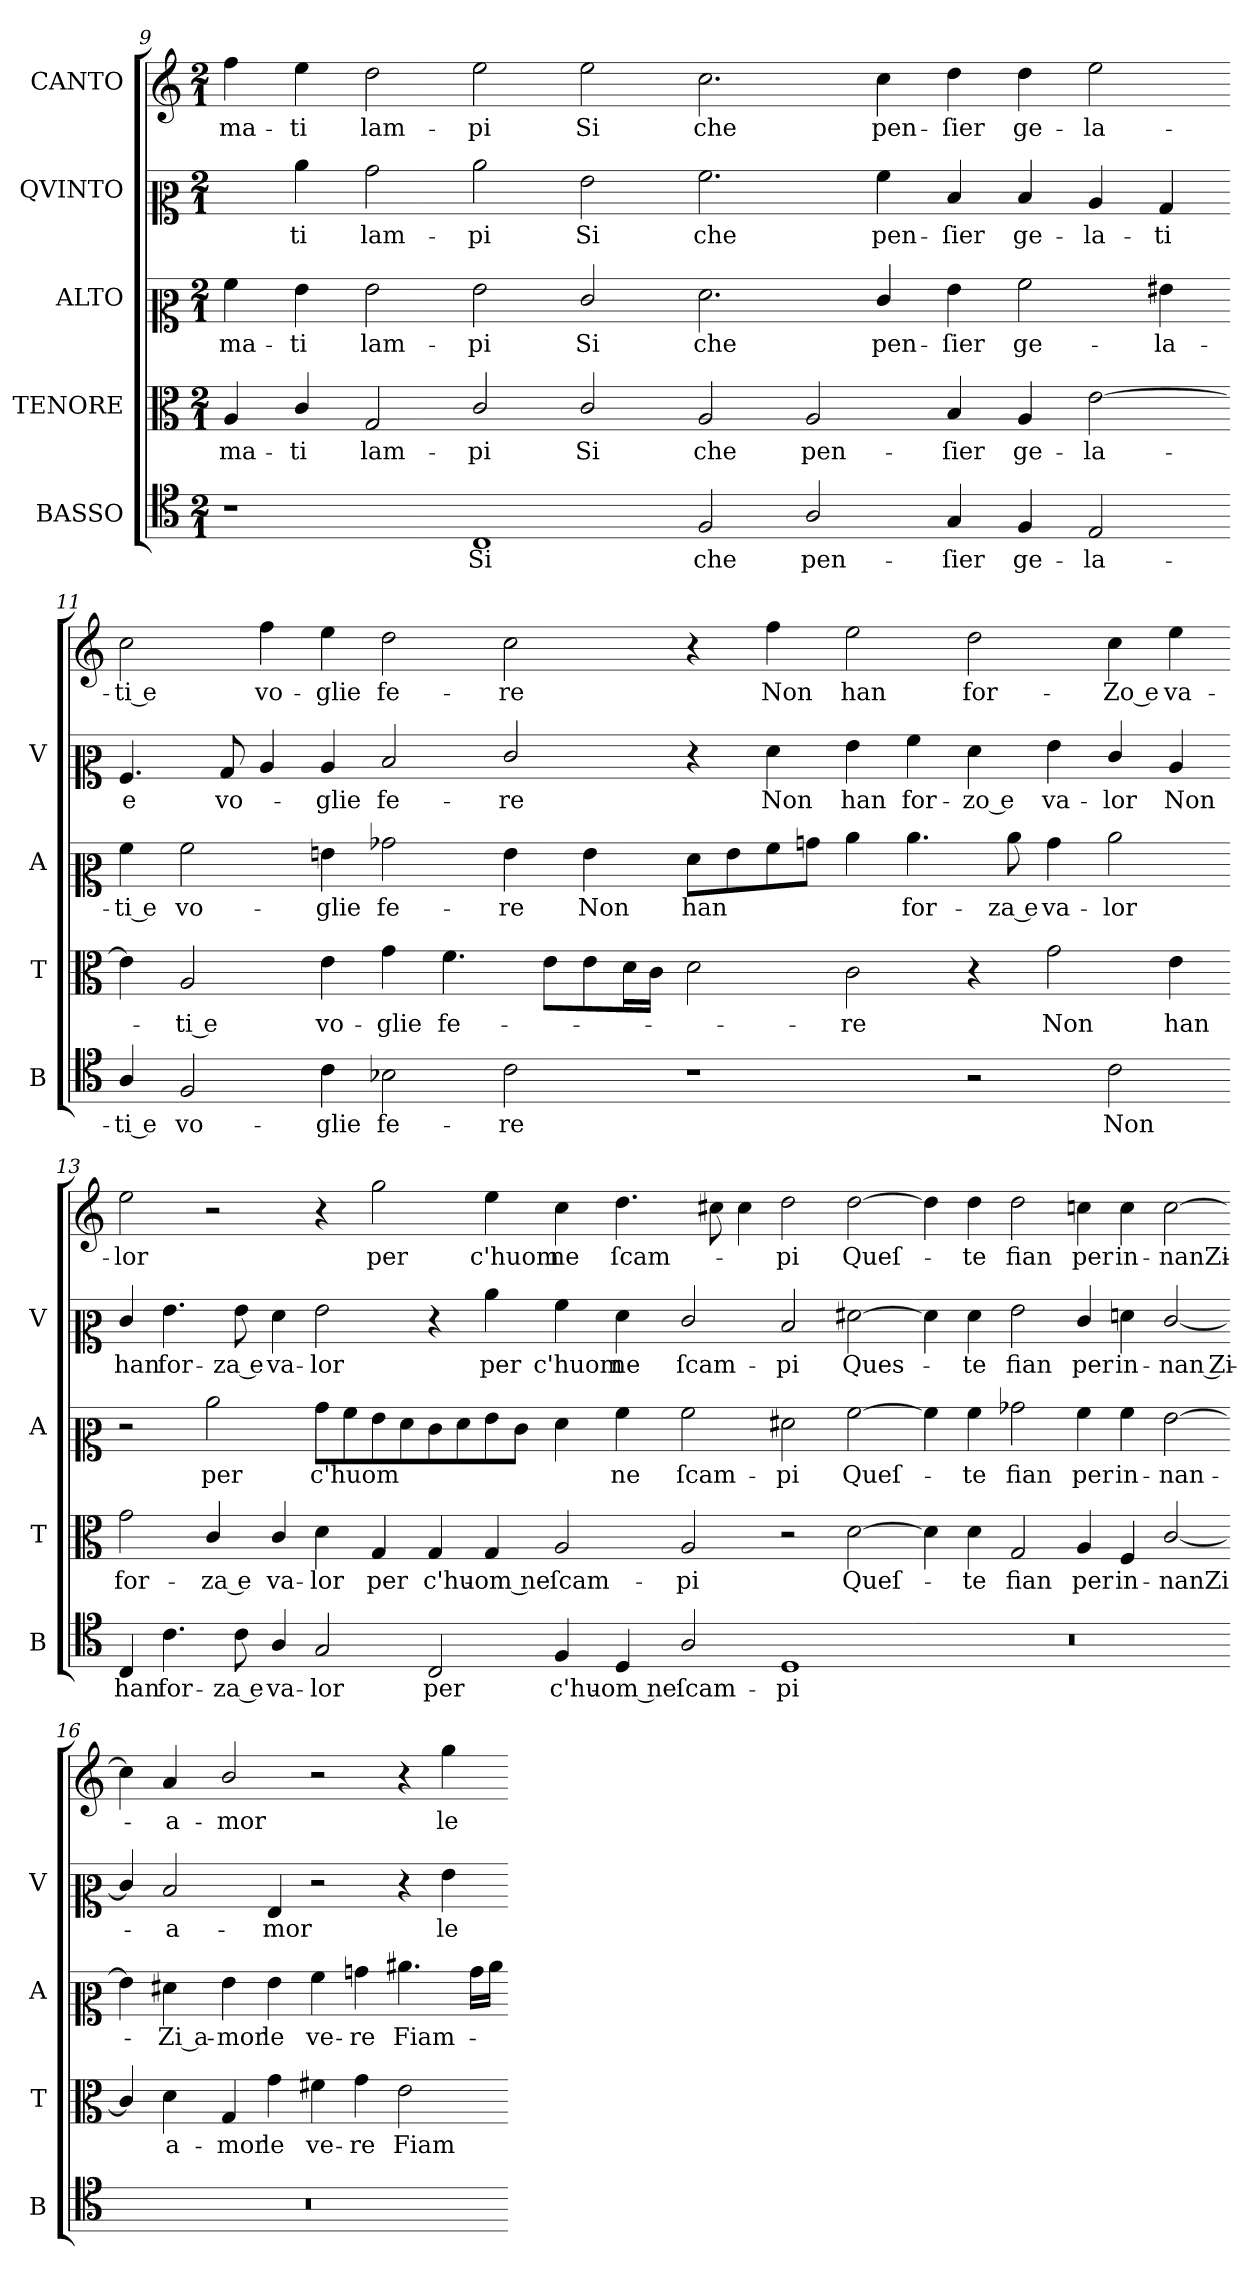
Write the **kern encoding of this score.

**kern	**text	**kern	**text	**kern	**text	**kern	**text	**kern	**text
*part5	*part5	*part4	*part4	*part3	*part3	*part2	*part2	*part1	*part1
*staff5	*staff5	*staff4	*staff4	*staff3	*staff3	*staff2	*staff2	*staff1	*staff1
*I"BASSO	*	*I"TENORE	*	*I"ALTO	*	*I"QVINTO	*	*I"CANTO	*
*I'B	*	*I'T	*	*I'A	*	*I'V	*	*	*
*clefC4	*	*clefC3	*	*clefC2	*	*clefC2	*	*clefG2	*
*k[]	*	*k[]	*	*k[]	*	*k[]	*	*k[]	*
*C:	*	*C:	*	*C:	*	*C:	*	*C:	*
*M2/1	*	*M2/1	*	*M2/1	*	*M2/1	*	*M2/1	*
=9	=9	=9	=9	=9	=9	=9	=9	=9	=9
1r	.	4A/	-ma-	4a\	-ma-	4ryy	.	4ff\	-ma-
.	.	4c/	-ti	4g\	-ti	4cc\	-ti	4ee\	-ti
.	.	2G/	lam-	2g\	lam-	2b\	lam-	2dd\	lam-
1C	Si	2c/	-pi	2g\	-pi	2cc\	-pi	2ee\	-pi
.	.	2c/	Si	2e/	Si	2g\	Si	2ee\	Si
=10-	=10-	=10-	=10-	=10-	=10-	=10-	=10-	=10-	=10-
2F/	che	2A/	che	2.f\	che	2.a\	che	2.cc\	che
2A/	pen-	2A/	pen-	.	.	.	.	.	.
.	.	.	.	4e/	pen-	4a\	pen-	4cc\	pen-
4G/	-ſier	4B/	-ſier	4g\	-ſier	4d/	-ſier	4dd\	-ſier
4F/	ge-	4A/	ge-	2a\	ge-	4d/	ge-	4dd\	ge-
2E/	-la-	[2e\	-la-	.	.	4c/	-la-	2ee\	-la-
.	.	.	.	4g#X\	-la-	4B/	-ti	.	.
=11-	=11-	=11-	=11-	=11-	=11-	=11-	=11-	=11-	=11-
4A/	-ti e	4e\]	.	4a\	-ti e	4.A/	e	2cc\	-ti e
2F/	vo-	2A/	-ti e	2a\	vo-	.	.	.	.
.	.	.	.	.	.	8B/	vo-	.	.
.	.	.	.	.	.	4c/	.	4ff\	vo-
4c\	-glie	4e\	vo-	4gn\	-glie	4c/	glie	4ee\	-glie
2B-X\	fe-	4g\	-glie	2b-X\	fe-	2d/	fe-	2dd\	fe-
.	.	4.f\	fe-	.	.	.	.	.	.
2c\	-re	.	.	4g\	-re	2e/	-re	2cc\	-re
.	.	8e\L	.	.	.	.	.	.	.
.	.	8e\	.	4g\	Non	.	.	.	.
.	.	16d\L	.	.	.	.	.	.	.
.	.	16c\JJ	.	.	.	.	.	.	.
=12-	=12-	=12-	=12-	=12-	=12-	=12-	=12-	=12-	=12-
1r	.	2d\	.	8f\L	han	4r	.	4r	.
.	.	.	.	8g\	.	.	.	.	.
.	.	.	.	8a\	.	4f\	Non	4ff\	Non
.	.	.	.	8bn\J	.	.	.	.	.
.	.	2c\	-re	4cc\	.	4g\	han	2ee\	han
.	.	.	.	4.cc\	for-	4a\	for-	.	.
2r	.	4r	.	.	.	4f\	-zo e	2dd\	for-
.	.	.	.	8cc\	-za e	.	.	.	.
.	.	2g\	Non	4b\	va-	4g\	va-	.	.
2c\	Non	.	.	2cc\	-lor	4e/	-lor	4cc\	-Zo e
!	!	!	!	!	!	!	!LO:LY:i	!	!
.	.	4e\	han	.	.	4c/	Non	4ee\	va-
=13-	=13-	=13-	=13-	=13-	=13-	=13-	=13-	=13-	=13-
!	!	!	!	!	!	!	!LO:LY:i	!	!
4C/	han	2g\	for-	2r	.	4e/	han	2ee\	-lor
!	!	!	!	!	!	!	!LO:LY:i	!	!
4.c\	for-	.	.	.	.	4.g\	for-	.	.
.	.	4c/	-za e	2cc\	per	.	.	2r	.
!	!	!	!	!	!	!	!LO:LY:i	!	!
8c\	-za e	.	.	.	.	8g\	-za e	.	.
!	!	!	!	!	!	!	!LO:LY:i	!	!
4A/	va-	4c/	va-	.	.	4f\	va-	.	.
!	!	!	!	!	!	!	!LO:LY:i	!	!
2G/	-lor	4d\	-lor	8b\L	c'huom	2g\	-lor	4r	.
.	.	.	.	8a\	.	.	.	.	.
.	.	4G/	per	8g\	.	.	.	2gg\	per
.	.	.	.	8f\	.	.	.	.	.
2C/	per	4G/	c'hu-	8e\	.	4r	.	.	.
.	.	.	.	8f\	.	.	.	.	.
.	.	4G/	-om ne	8g\	.	4cc\	per	4ee\	c'huom
.	.	.	.	8e\J	.	.	.	.	.
=14-	=14-	=14-	=14-	=14-	=14-	=14-	=14-	=14-	=14-
4F/	c'hu-	2A/	ſcam-	4f\	.	4a\	c'huom	4cc\	ne
4D/	-om ne	.	.	4a\	ne	4f\	ne	4.dd\	ſcam-
2A/	ſcam-	2A/	-pi	2a\	ſcam-	2e/	ſcam-	.	.
.	.	.	.	.	.	.	.	8cc#X\	.
.	.	.	.	.	.	.	.	4cc#\	.
1D	-pi	2r	.	2f#X\	-pi	2d/	-pi	2dd\	-pi
.	.	[2d\	Queſ-	[2a\	Queſ-	[2f#X\	Ques-	[2dd\	Queſ-
=15-	=15-	=15-	=15-	=15-	=15-	=15-	=15-	=15-	=15-
0r	.	4d\]	.	4a\]	.	4f#\]	.	4dd\]	.
.	.	4d\	-te	4a\	-te	4f#\	-te	4dd\	-te
.	.	2G/	fian	2b-X\	fian	2g\	fian	2dd\	fian
.	.	4A/	per	4a\	per	4e/	per	4ccn\	per
.	.	4F/	in-	4a\	in-	4fn\	in-	4cc\	in-
.	.	[2c/	-nanZi	[2g\	-nan-	[2e/	-nan Zi-	[2cc\	-nanZi-
=16-	=16-	=16-	=16-	=16-	=16-	=16-	=16-	=16-	=16-
0r	.	4c/]	.	4g\]	.	4e/]	.	4cc\]	.
.	.	4d\	a-	4f#X\	-Zi a-	2d/	a-	4a/	-a-
.	.	4G/	-mor	4g\	-mor	.	.	2b/	-mor
.	.	4g\	le	4g\	le	4G/	-mor	.	.
.	.	4f#X\	ve-	4a\	ve-	2r	.	2r	.
.	.	4g\	-re	4bn\	-re	.	.	.	.
.	.	2e\	Fiam-	4.cc#X\	Fiam-	4r	.	4r	.
.	.	.	.	.	.	4g\	le	4gg\	le
.	.	.	.	16b\LL	.	.	.	.	.
.	.	.	.	16cc#\JJ	.	.	.	.	.
=-	=-	=-	=-	=-	=-	=-	=-	=-	=-
*-	*-	*-	*-	*-	*-	*-	*-	*-	*-
